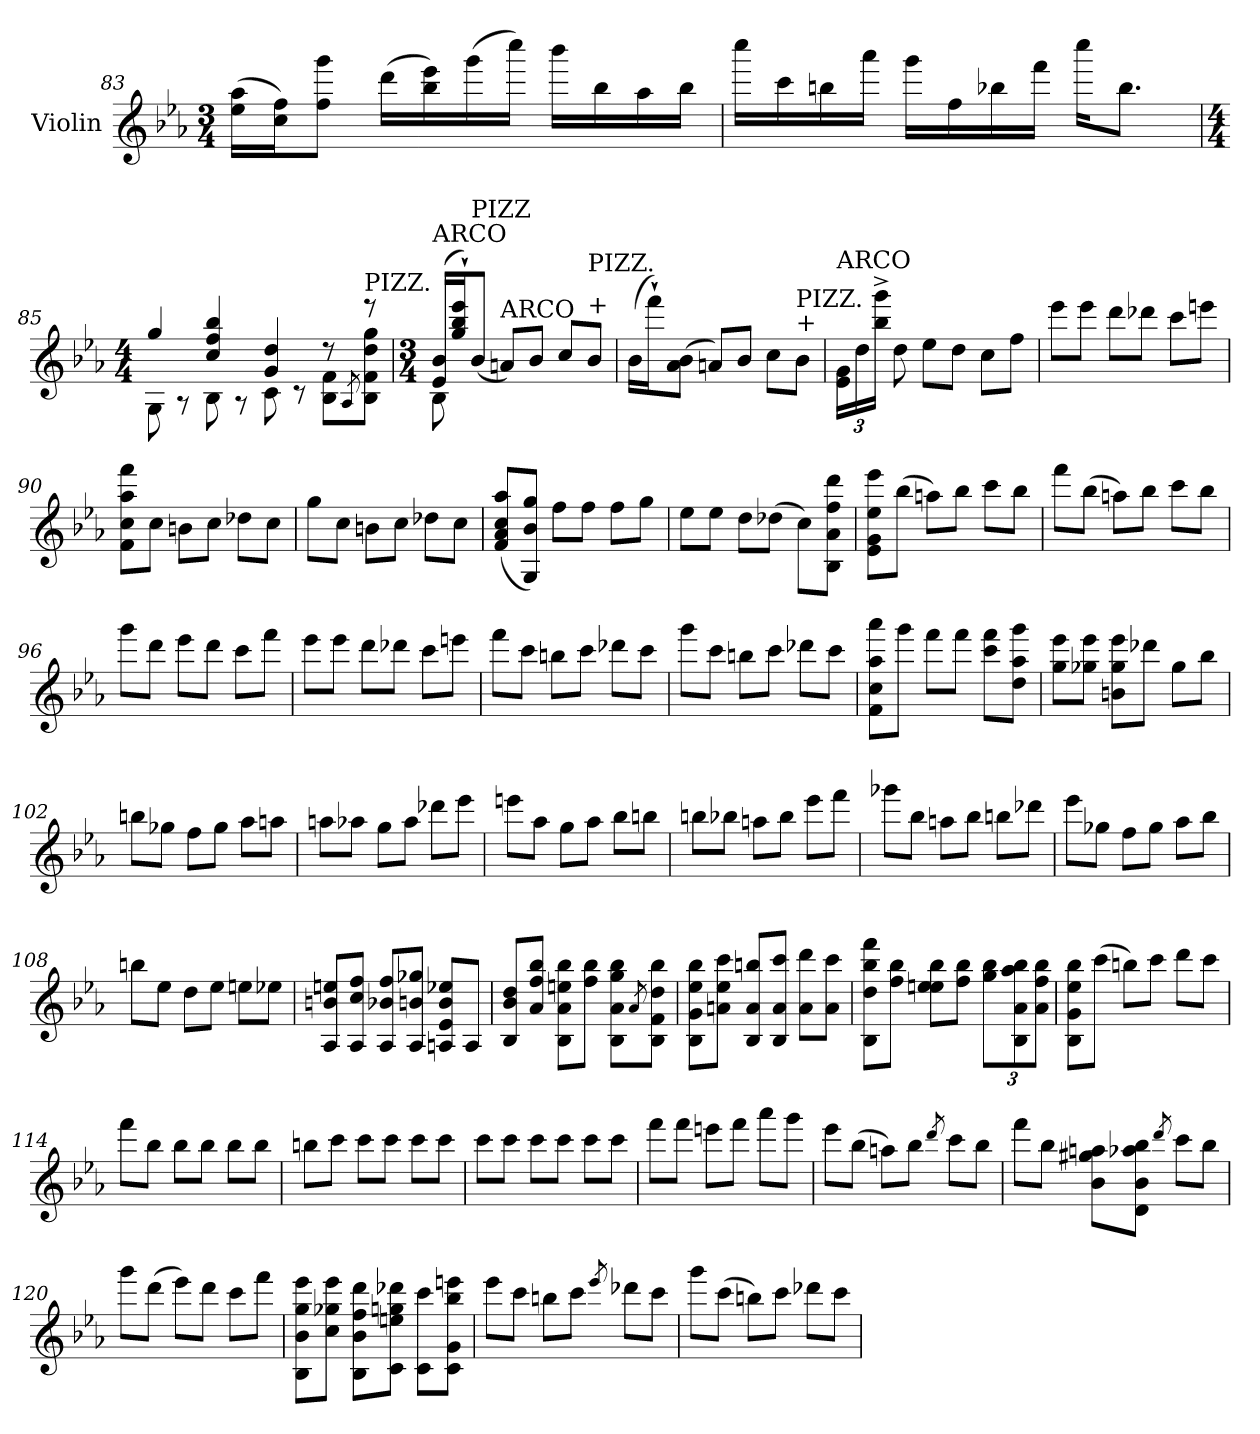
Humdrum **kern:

**kern
*part1
*staff1
*I"Violin
*I'Vln.
*clefG2
*k[b-e-a-]
*E-:
*M3/4
=83
(16ee-\ 16aa-\LL
16cc\ 16ff\J)
8ff\ 8ggg\J
(16ddd\LL
16bb-\ 16eee-\)
(16ggg\
16cccc\JJ)
16bbb-\LL
16bb-\
16aa-\
16bb-\JJ
=84
16cccc\LL
16ccc\
16bbn\
16aaa-\JJ
16ggg\LL
16ff\
16bb-X\
16fff\JJ
16cccc\KL
8.bb-\J
!!LO:LB:g=z
=85
*M4/4
*^
4gg/	8G\
.	8r
4cc/ 4ff/ 4bb-/	8B-\
.	8r
4g/ 4dd/	8c\
.	8r
8r	8B-\ 8f\L
.	8qA-/
!LO:TX:a:t=PIZZ.	!
8r	8B-\ 8f\ 8dd\ 8gg\J
=86	=86
*M3/4	*
!LO:TX:a:t=ARCO	!
(16e-/ 16b-/LL	8B-\
16gg/` 16bb-/` 16eee-/`J)	.
!LO:TX:a:t=PIZZ	!
(8b-/J	2ryy
!LO:TX:a:t=ARCO	!
8an/L)	.
8b-/J	.
8cc/L	.
!LO:TX:a:t=+	!
!LO:TX:a:t=PIZZ.	!
8b-/J	8ryy
*v	*v
=87
(16b-\LL
16fff`\J)
(8a-\ 8b-\J
8an/L)
8b-/J
8cc\L
!LO:TX:a:t=+
!LO:TX:a:t=PIZZ.
8b-\J
=88
*Xbrackettup
!LO:TX:a:t=ARCO
24e-\ 24g\LL
24dd\
24bb-\^ 24ggg\^JJ
8dd\
8ee-\L
8dd\J
8cc\L
8ff\J
=89
8eee-\L
8eee-\J
8ddd\L
8ddd-X\J
8ccc\L
8eeen\J
!!LO:LB:g=z
=90
8f\ 8cc\ 8aa-\ 8fff\L
8cc\J
8bn\L
8cc\J
8dd-X\L
8cc\J
=91
8gg\L
8cc\J
8bn\L
8cc\J
8dd-X\L
8cc\J
=92
(8f/ 8a-/ 8cc/ 8aa-/L
8G/ 8b-/ 8gg/J)
8ff\L
8ff\J
8ff\L
8gg\J
=93
8ee-\L
8ee-\J
8dd\L
(8dd-X\J
8cc\L)
8B-\ 8a-\ 8ff\ 8ddd\J
=94
8e-\ 8g\ 8ee-\ 8eee-\L
(8bb-\J
8aan\L)
8bb-\J
8ccc\L
8bb-\J
=95
8fff\L
(8bb-\J
8aan\L)
8bb-\J
8ccc\L
8bb-\J
!!LO:LB:g=z
=96
8ggg\L
8ddd\J
8eee-\L
8ddd\J
8ccc\L
8fff\J
=97
8eee-\L
8eee-\J
8ddd\L
8ddd-X\J
8ccc\L
8eeen\J
=98
8fff\L
8ccc\J
8bbn\L
8ccc\J
8ddd-X\L
8ccc\J
=99
8ggg\L
8ccc\J
8bbn\L
8ccc\J
8ddd-X\L
8ccc\J
=100
8f\ 8cc\ 8aa-\ 8aaa-\L
8ggg\J
8fff\L
8fff\J
8ccc\ 8fff\L
8dd\ 8aa-\ 8ggg\J
=101
8gg\ 8eee-\L
8gg-X\ 8eee-\J
8bn\ 8gg-\ 8eee-\L
8ddd-X\J
8gg-\L
8bb-\J
!!LO:LB:g=z
=102
8bbn\L
8gg-X\J
8ff\L
8gg-\J
8aa-\L
8aan\J
=103
8aan\L
8aa-X\J
8gg\L
8aa-\J
8ddd-X\L
8eee-\J
=104
8eeen\L
8aa-\J
8gg\L
8aa-\J
8bb-\L
8bbn\J
=105
8bbn\L
8bb-X\J
8aan\L
8bb-\J
8eee-\L
8fff\J
=106
8ggg-X\L
8bb-\J
8aan\L
8bb-\J
8bbn\L
8ddd-X\J
=107
8eee-\L
8gg-X\J
8ff\L
8gg-\J
8aa-\L
8bb-\J
!!LO:LB:g=z
=108
8bbn\L
8ee-\J
8dd\L
8ee-\J
8een\L
8ee-X\J
=109
8A-/ 8bn/ 8een/L
8A-/ 8cc/ 8ff/J
8A-/ 8b-X/ 8ff/L
8A-/ 8bn/ 8gg-X/J
8An/ 8e-/ 8b/ 8ee-X/L
8A/J
=110
8B-/ 8b-/ 8dd/L
8a-/ 8ff/ 8bb-/J
8B-\ 8a-\ 8een\ 8bb-\L
8ff\ 8bb-\J
8B-\ 8a-\ 8gg\ 8bb-\L
8qa-/
8B-\ 8f\ 8dd\ 8bb-\J
=111
8B-\ 8g\ 8ee-\ 8bb-\L
8an\ 8ee-\ 8ccc\J
8B-/ 8a/ 8bbn/L
8B-/ 8a/ 8ccc/J
8a\ 8ddd\L
8a\ 8ccc\J
=112
8B-\ 8dd\ 8bb-\ 8fff\L
8ff\ 8bb-\J
8ee-\ 8een\ 8bb-\L
8ff\ 8bb-\J
12gg\ 12bb-\L
12B-\ 12a-\ 12aa-\ 12bb-\
12a-\ 12ff\ 12bb-\J
!!LO:PB:g=z
=113
8B-\ 8g\ 8ee-\ 8bb-\L
(8ccc\J
8bbn\L)
8ccc\J
8ddd\L
8ccc\J
=114
8fff\L
8bb-\J
8bb-\L
8bb-\J
8bb-\L
8bb-\J
=115
8bbn\L
8ccc\J
8ccc\L
8ccc\J
8ccc\L
8ccc\J
=116
8ccc\L
8ccc\J
8ccc\L
8ccc\J
8ccc\L
8ccc\J
=117
8fff\L
8fff\J
8eeen\L
8fff\J
8aaa-\L
8ggg\J
=118
8eee-\L
(8bb-\J
8aan\L)
8bb-\J
8qddd/
8ccc\L
8bb-\J
!!LO:LB:g=z
=119
8fff\L
8bb-\J
8b-\ 8gg#X\ 8aan\L
8d\ 8b-\ 8aa-X\ 8bb-\J
8qddd/
8ccc\L
8bb-\J
=120
8ggg\L
(8ddd\J
8eee-\L)
8ddd\J
8ccc\L
8fff\J
=121
8B-\ 8b-\ 8gg\ 8eee-\L
8cc\ 8gg-X\ 8eee-\J
8B-\ 8b-\ 8ff\ 8ddd\L
8c\ 8een\ 8ggn\ 8ddd-X\J
8c\ 8ccc\L
8c\ 8g\ 8bb-\ 8eeen\J
=122
8eee-\L
8ccc\J
8bbn\L
8ccc\J
8qeee-/
8ddd-X\L
8ccc\J
=123
8ggg\L
(8ccc\J
8bbn\L)
8ccc\J
8ddd-X\L
8ccc\J
=
*-
